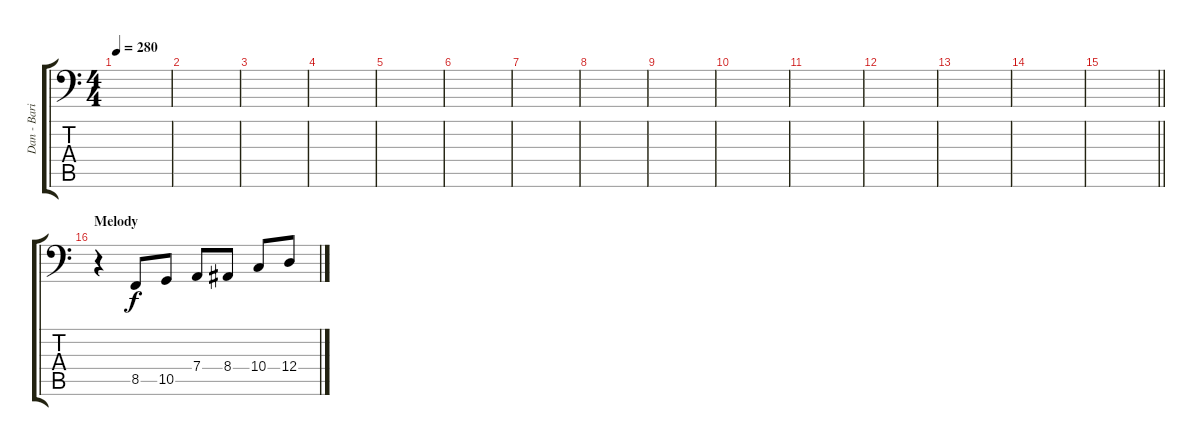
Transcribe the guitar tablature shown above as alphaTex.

\track ("Dan - Bari Sax" "Dan - Bari") {instrument baritonesax}
\staff {score tabs}
\tuning (E3 B2 G2 D2 A1 E1) {hide}
\ts (4 4)
\tempo 280
\clef f4
\ks c
|
|
|
|
|
|
|
|
|
|
|
|
|
|
\barLineRight lightlight
|
\section ("" "Melody")
r.4 8.5.8 10.5.8 7.4.8 8.4.8 10.4.8 12.4.8
